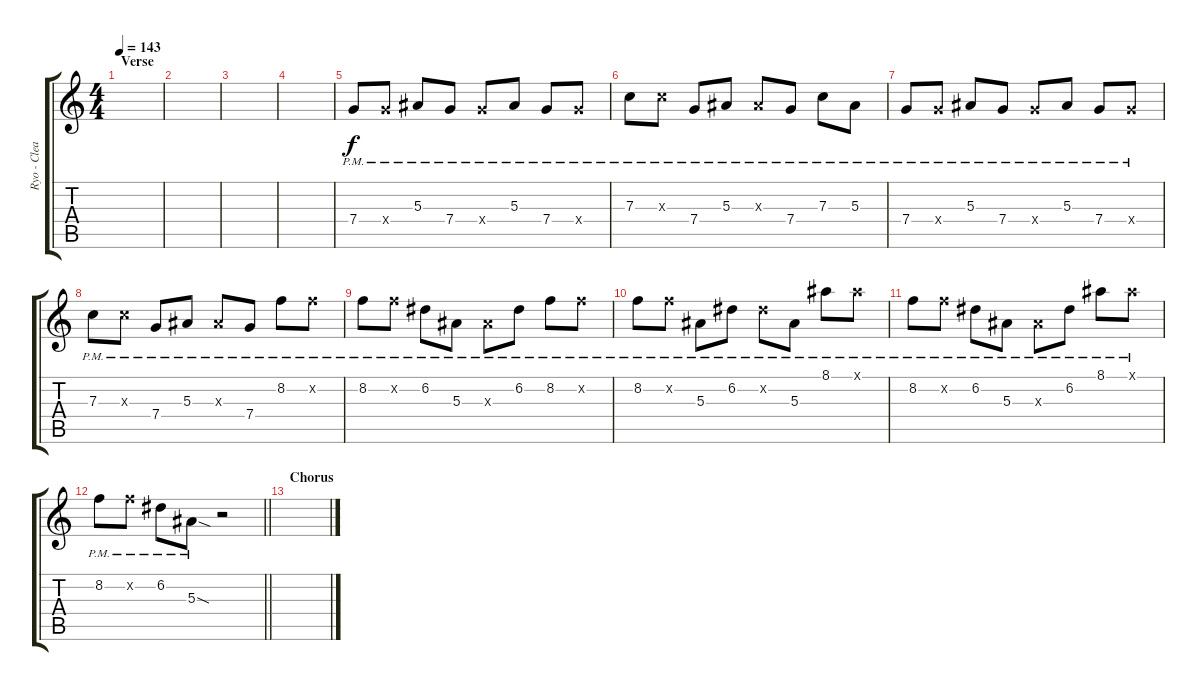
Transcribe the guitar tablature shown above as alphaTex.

\track ("Ryo - Clean Guitar" "Ryo - Clea") {instrument electricguitarclean}
\staff {score tabs}
\tuning (D4 A3 F3 C3 G2 C2) {hide}
\ts (4 4)
\section ("" "Verse")
\tempo 143
\clef g2
\ks c
|
|
|
|
7.4{pm}.8 7.4{pm x}.8 5.3{pm}.8 7.4{pm}.8 7.4{pm x}.8 5.3{pm}.8 7.4{pm}.8 7.4{pm x}.8 |
7.3{pm}.8 7.3{pm x}.8 7.4{pm}.8 5.3{pm}.8 5.3{pm x}.8 7.4{pm}.8 7.3{pm}.8 5.3{pm}.8 |
7.4{pm}.8 7.4{pm x}.8 5.3{pm}.8 7.4{pm}.8 7.4{pm x}.8 5.3{pm}.8 7.4{pm}.8 7.4{pm x}.8 |
7.3{pm}.8 7.3{pm x}.8 7.4{pm}.8 5.3{pm}.8 5.3{pm x}.8 7.4{pm}.8 8.2{pm}.8 8.2{pm x}.8 |
8.2{pm}.8 8.2{pm x}.8 6.2{pm}.8 5.3{pm}.8 5.3{pm x}.8 6.2{pm}.8 8.2{pm}.8 8.2{pm x}.8 |
8.2{pm}.8 8.2{pm x}.8 5.3{pm}.8 6.2{pm}.8 6.2{pm x}.8 5.3{pm}.8 8.1{pm}.8 8.1{pm x}.8 |
8.2{pm}.8 8.2{pm x}.8 6.2{pm}.8 5.3{pm}.8 5.3{pm x}.8 6.2{pm}.8 8.1{pm}.8 8.1{pm x}.8 |
\barLineRight lightlight
8.2{pm}.8 8.2{pm x}.8 6.2{pm}.8 5.3{sod pm}.8 r.2 |
\section ("" "Chorus")
